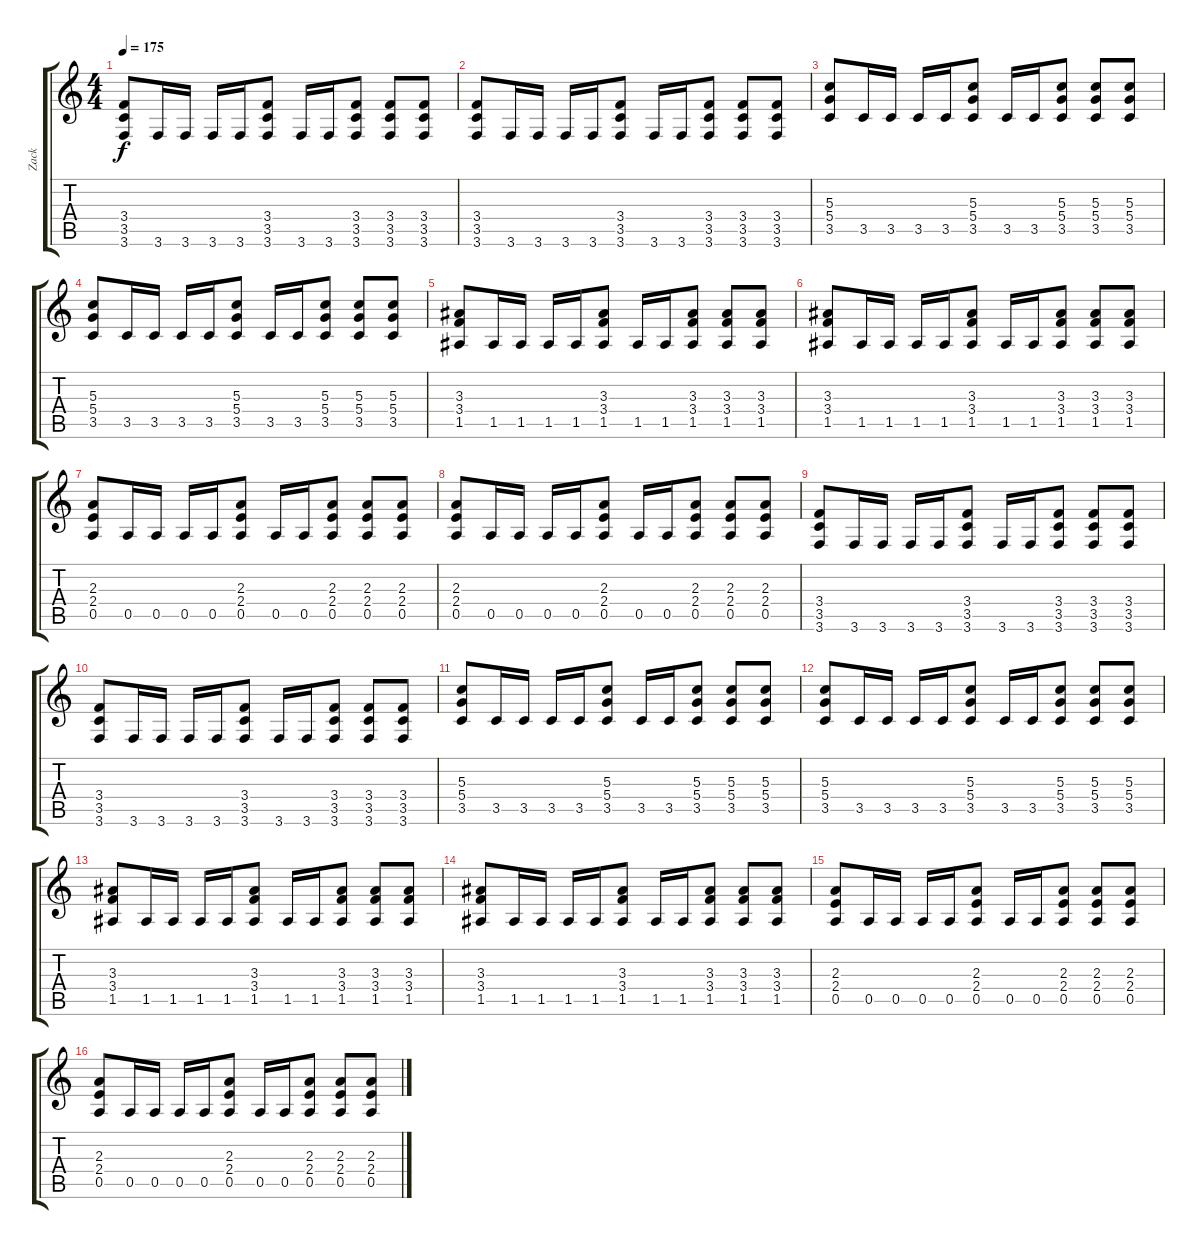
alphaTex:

\track ("Zack" "Zack") {instrument distortionguitar}
\staff {score tabs}
\tuning (E4 B3 G3 D3 A2 D2) {hide}
\ts (4 4)
\tempo 175
\clef g2
\ks c
(3.4 3.5 3.6).8{dy f} 3.6.16 3.6.16 3.6.16 3.6.16 (3.4 3.5 3.6).8 3.6.16 3.6.16 (3.4 3.5 3.6).8 (3.4 3.5 3.6).8 (3.4 3.5 3.6).8 |
(3.4 3.5 3.6).8 3.6.16 3.6.16 3.6.16 3.6.16 (3.4 3.5 3.6).8 3.6.16 3.6.16 (3.4 3.5 3.6).8 (3.4 3.5 3.6).8 (3.4 3.5 3.6).8 |
(5.3 5.4 3.5).8 3.5.16 3.5.16 3.5.16 3.5.16 (5.3 5.4 3.5).8 3.5.16 3.5.16 (5.3 5.4 3.5).8 (5.3 5.4 3.5).8 (5.3 5.4 3.5).8 |
(5.3 5.4 3.5).8 3.5.16 3.5.16 3.5.16 3.5.16 (5.3 5.4 3.5).8 3.5.16 3.5.16 (5.3 5.4 3.5).8 (5.3 5.4 3.5).8 (5.3 5.4 3.5).8 |
(3.3 3.4 1.5).8 1.5.16 1.5.16 1.5.16 1.5.16 (3.3 3.4 1.5).8 1.5.16 1.5.16 (3.3 3.4 1.5).8 (3.3 3.4 1.5).8 (3.3 3.4 1.5).8 |
(3.3 3.4 1.5).8 1.5.16 1.5.16 1.5.16 1.5.16 (3.3 3.4 1.5).8 1.5.16 1.5.16 (3.3 3.4 1.5).8 (3.3 3.4 1.5).8 (3.3 3.4 1.5).8 |
(2.3 2.4 0.5).8 0.5.16 0.5.16 0.5.16 0.5.16 (2.3 2.4 0.5).8 0.5.16 0.5.16 (2.3 2.4 0.5).8 (2.3 2.4 0.5).8 (2.3 2.4 0.5).8 |
(2.3 2.4 0.5).8 0.5.16 0.5.16 0.5.16 0.5.16 (2.3 2.4 0.5).8 0.5.16 0.5.16 (2.3 2.4 0.5).8 (2.3 2.4 0.5).8 (2.3 2.4 0.5).8 |
(3.4 3.5 3.6).8 3.6.16 3.6.16 3.6.16 3.6.16 (3.4 3.5 3.6).8 3.6.16 3.6.16 (3.4 3.5 3.6).8 (3.4 3.5 3.6).8 (3.4 3.5 3.6).8 |
(3.4 3.5 3.6).8 3.6.16 3.6.16 3.6.16 3.6.16 (3.4 3.5 3.6).8 3.6.16 3.6.16 (3.4 3.5 3.6).8 (3.4 3.5 3.6).8 (3.4 3.5 3.6).8 |
(5.3 5.4 3.5).8 3.5.16 3.5.16 3.5.16 3.5.16 (5.3 5.4 3.5).8 3.5.16 3.5.16 (5.3 5.4 3.5).8 (5.3 5.4 3.5).8 (5.3 5.4 3.5).8 |
(5.3 5.4 3.5).8 3.5.16 3.5.16 3.5.16 3.5.16 (5.3 5.4 3.5).8 3.5.16 3.5.16 (5.3 5.4 3.5).8 (5.3 5.4 3.5).8 (5.3 5.4 3.5).8 |
(3.3 3.4 1.5).8 1.5.16 1.5.16 1.5.16 1.5.16 (3.3 3.4 1.5).8 1.5.16 1.5.16 (3.3 3.4 1.5).8 (3.3 3.4 1.5).8 (3.3 3.4 1.5).8 |
(3.3 3.4 1.5).8 1.5.16 1.5.16 1.5.16 1.5.16 (3.3 3.4 1.5).8 1.5.16 1.5.16 (3.3 3.4 1.5).8 (3.3 3.4 1.5).8 (3.3 3.4 1.5).8 |
(2.3 2.4 0.5).8 0.5.16 0.5.16 0.5.16 0.5.16 (2.3 2.4 0.5).8 0.5.16 0.5.16 (2.3 2.4 0.5).8 (2.3 2.4 0.5).8 (2.3 2.4 0.5).8 |
(2.3 2.4 0.5).8 0.5.16 0.5.16 0.5.16 0.5.16 (2.3 2.4 0.5).8 0.5.16 0.5.16 (2.3 2.4 0.5).8 (2.3 2.4 0.5).8 (2.3 2.4 0.5).8
